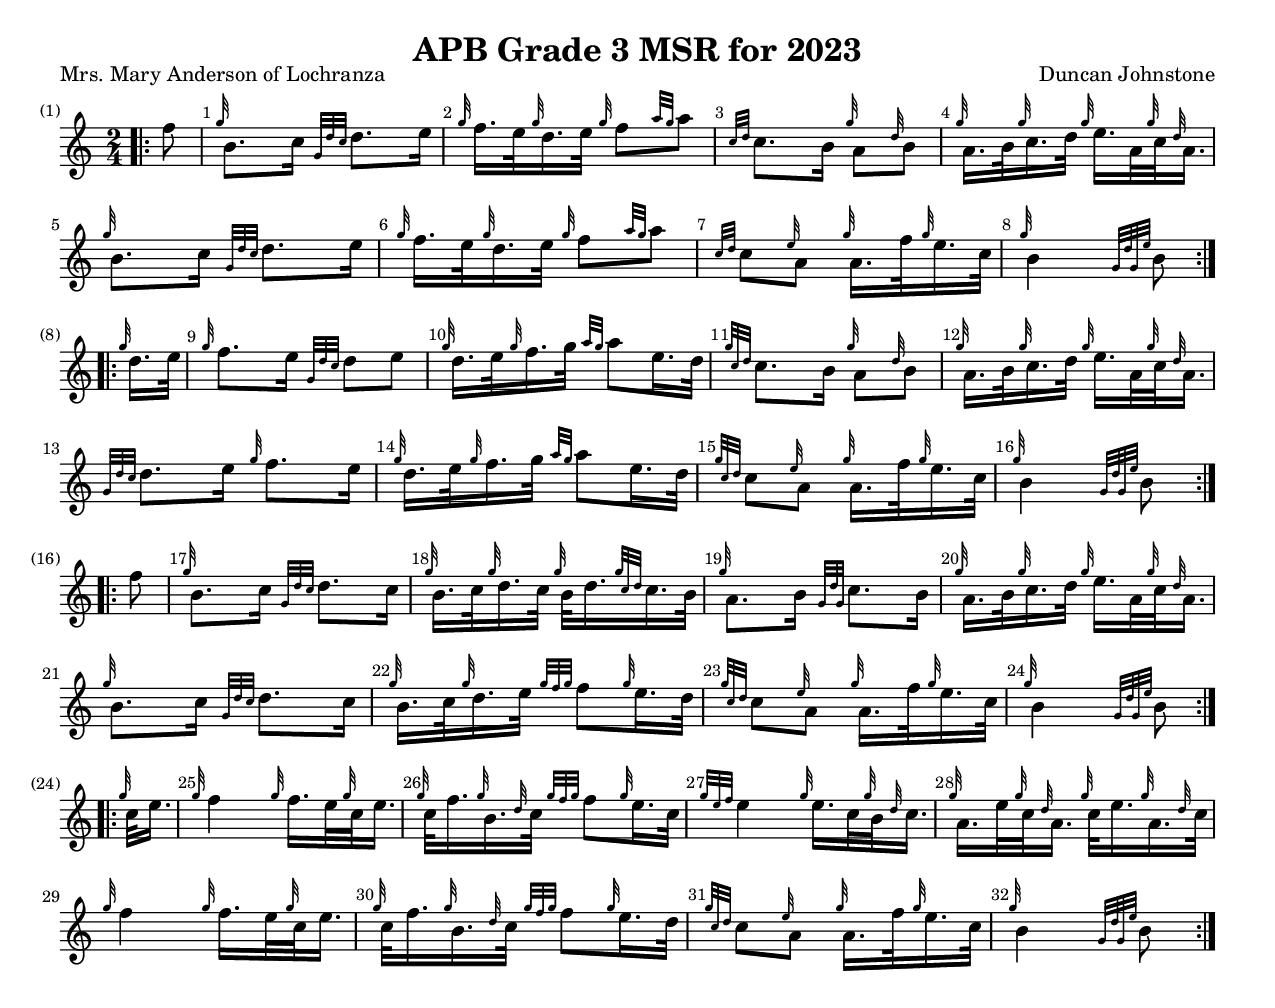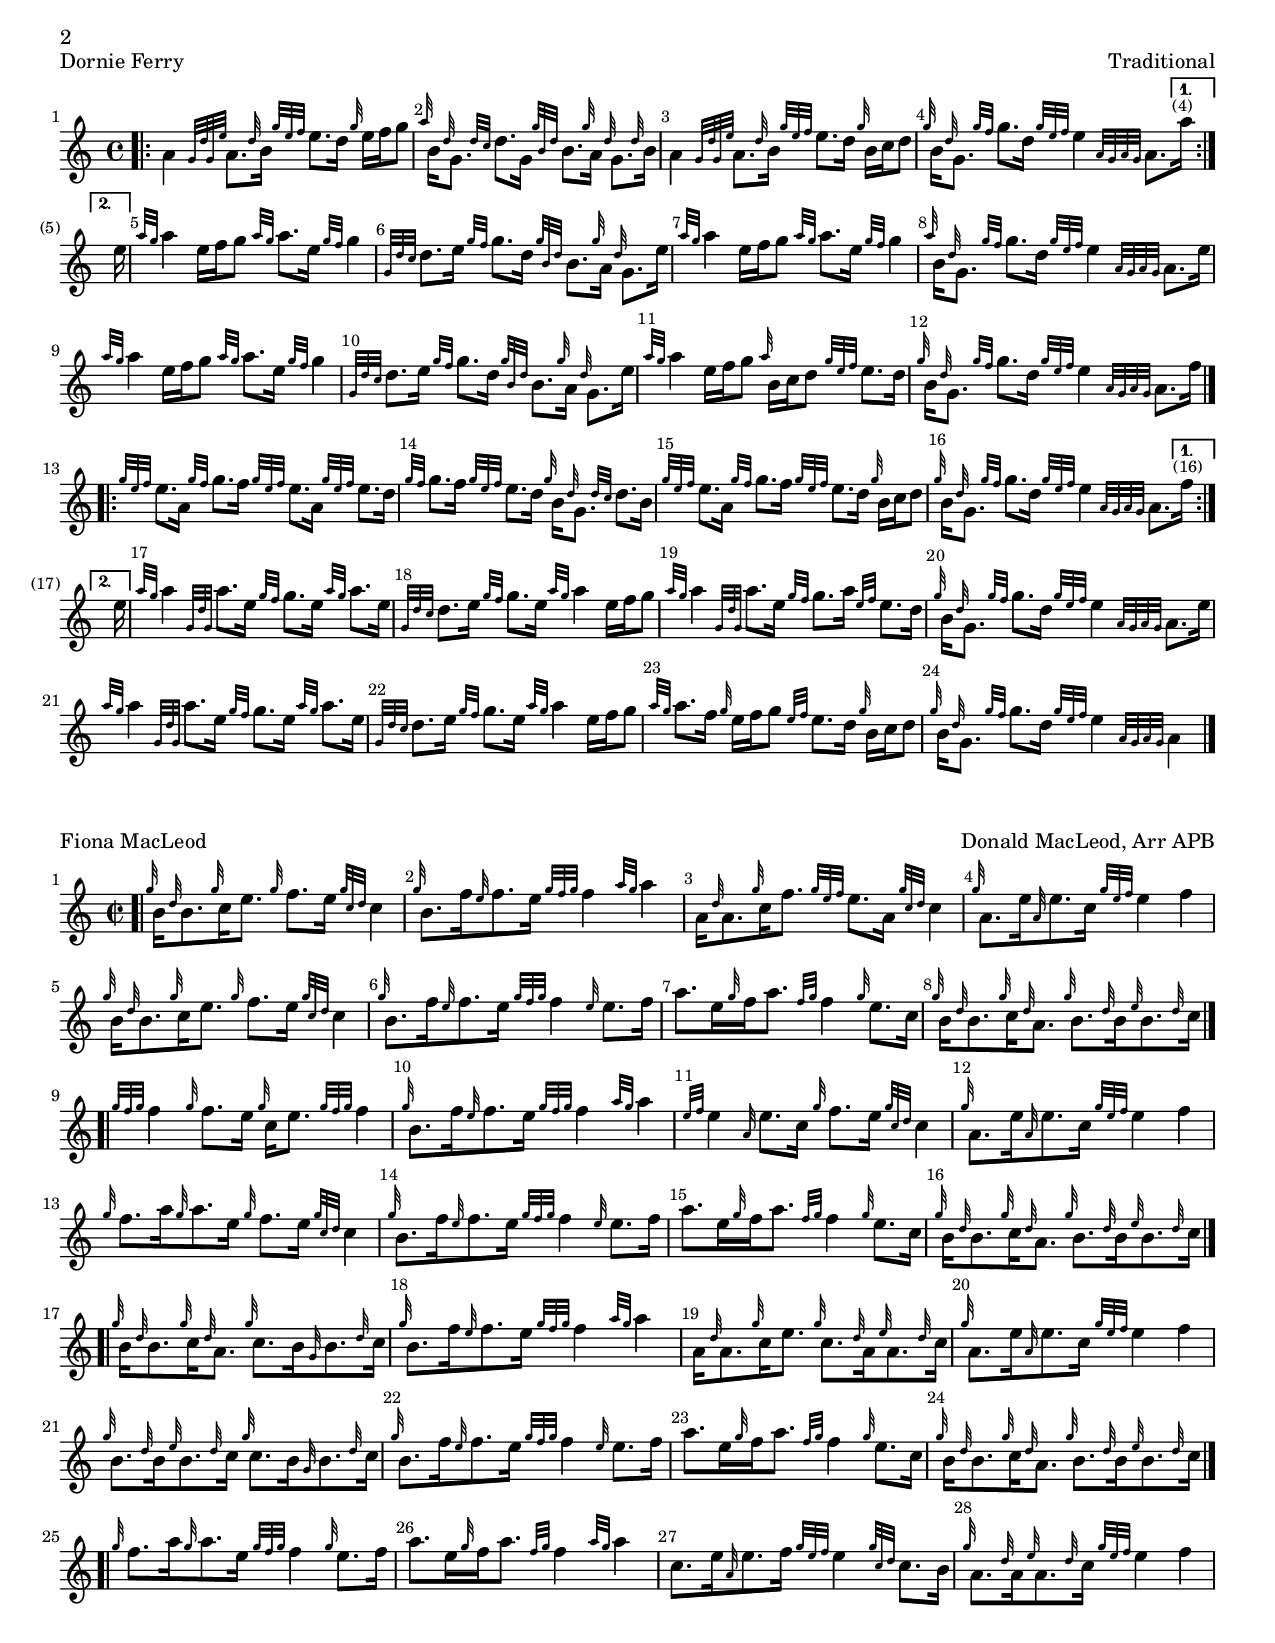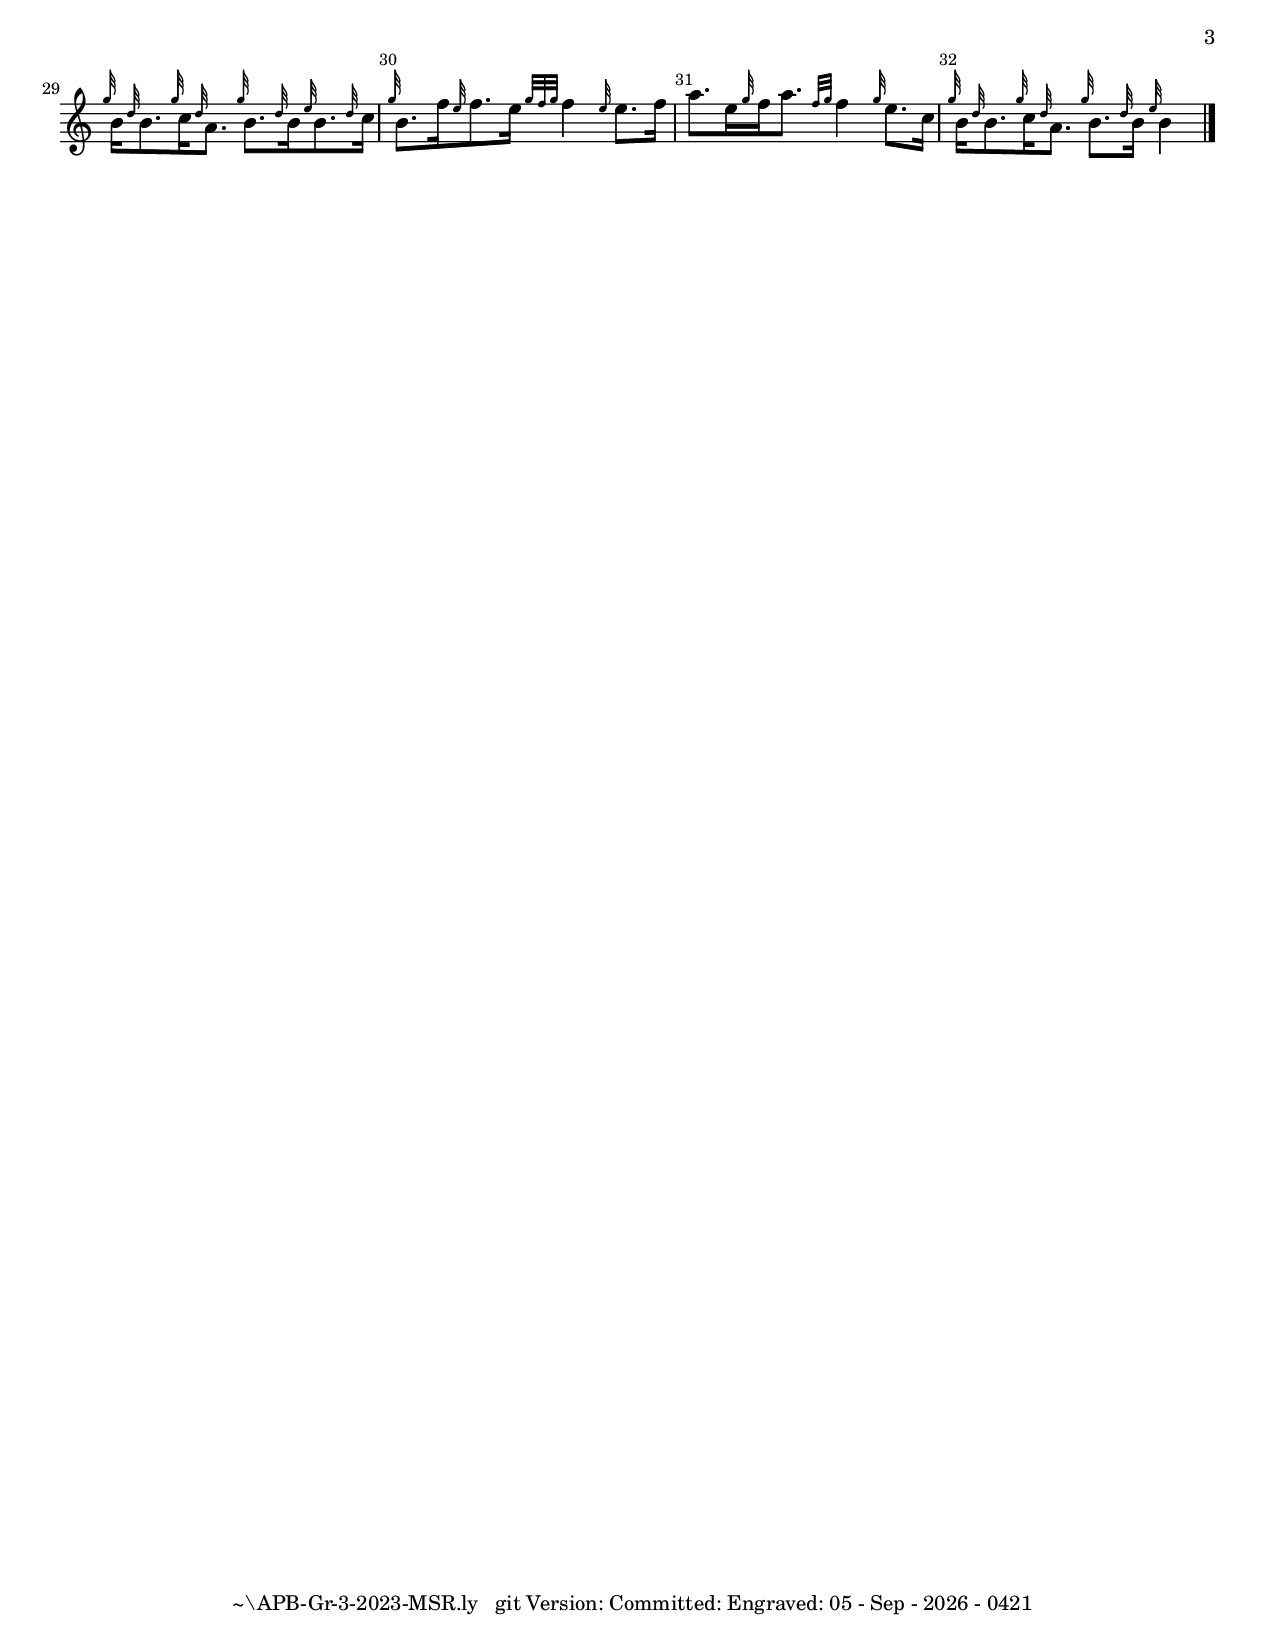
% Created 16 Nov 2018
\version "2.23.14"

filename = "~\APB-Gr-3-2023-MSR.ly"
tunesetVersion = "Version 1"
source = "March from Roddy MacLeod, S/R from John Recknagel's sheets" 
 
\include "bagpipe.ly" 
\include "../../../../../include/BWB_Bagpipe.ly"
\include "../../../../../include/score_settings.ly"
\include "../../../../../include/gitDefinitions.ily"
\version "2.23.14"

\include "bagpipe.ly"

filenameVoices = "~\APB-Gr-3-2023-MSR-Voices.ly" 


% **** formatting goodies below ****

#(define-bar-line "|.-b" "|." ".|" "|.") %This is for putting all parts in one score!
#(define-bar-line ":|.-b" ":|." ".|:" ":|.") 
#(define-bar-line ":|.-.|" ":|." ".|" "|." )    
#(define-bar-line "|.-.|:" "|." ".|:" "" ) 
% 

#(allow-volta-hook "||")
#(allow-volta-hook "|")

voltaTwo = \markup  { \hspace #20 \text \italic \fontsize #+5 { "2" }  }
voltaOne = \markup  { \hspace #1 \text \italic \fontsize #+5 { "1" }  }

% **** end formatting goodies ****

MrsMaryAndersonOfLochranza =
{
   \time 2/4
   \bar ".|:-|"
   \repeat volta 2 {
       \partial 8 * 1 f8 |
       \grg b8. [c16] \thrwd d8. [e16] |
       \grg f16.[e32 \grg d16. e32] \grg f8 [\dblA A8] |
       \hdblc c8. [b16] \grg a8 [\grd b8] |
       \grg a16. [b32 \grg c16. d32] \grg e16. [a32 \grg c32 \grd a16.] |
       \break
       \grg b8. [c16] \thrwd d8. [e16] |
       \grg f16.[e32 \grg d16. e32] \grg f8 [\dblA A8] |
       \hdblc c8 [\gre a8] \grg a16. [f32 \grg e16. c32] |
       \grg b4 \taor b8 | %\bar ":|.-.|"
       \break
   }
   \repeat volta 2 {
       \grg d16. [e32] |
       \grg f8. [e16] \thrwd d8 [e8]
       \grg d16.[ e32 \grg f16. g32] \dblA A8 [e16. d32] |
       \dblc c8. [b16] \grg a8 [\grd b8] |
       \grg a16. [b32 \grg c16. d32] \grg e16. [a32 \grg c32 \grd a16.] |
       \break
       \thrwd d8. [e16] \grg f8. [e16] |
       \grg d16.[ e32 \grg f16. g32] \dblA A8 [e16. d32] |
       \dblc c8 [\gre a8] \grg a16. [f32 \grg e16. c32] |
       \grg b4 \taor b8 | %\bar ":|.-.|"
       \break
   }
   \repeat volta 2{
       \partial 8 * 1 f8 |
       \grg b8. [c16] \thrwd d8. c16 |
       \grg b16. [c32 \grg d16. c32] \grg b32 [d16. \dblc c16. b32] |
       \grg a8. [b16] \grip c8. [b16] |
       \grg a16. [b32 \grg c16. d32] \grg e16. [a32 \grg c32 \grd a16.] |
       \break
       \grg b8. [c16] \thrwd d8. c16 |
       \grg b16. [c32 \grg d16. e32] \dblf f8 [\grg e16. d32] |
       \dblc c8 [\gre a8] \grg a16. [f32 \grg e16. c32] |
       \grg b4 \taor b8 %\bar ":|.-.|"
       \break
   }
   \repeat volta 2 {
       \partial 8 * 1 \grg c32 [e16.]
       \grg f4 \grg f16. [e32 \grg c32 e16.] |
       \grg c32 [f16. \grg b16. \grd c32]  \dblf f8 [\grg e16. c32] |
       \dble e4 \grg e16. [c32 \grg b32 \grd c16.] |
       \grg a16. [e32 \grg c32 \grd a16.] \grg c32 [e16. \grg a16. \grd c32] |
       \break
       \grg f4 \grg f16. [e32 \grg c32 e16.] |
       \grg c32 [f16. \grg b16. \grd c32]  \dblf f8 [\grg e16. d32] |
       \dblc c8 [\gre a8] \grg a16. [f32 \grg e16. c32] |
       \grg b4 \taor b8 |  %\bar ":|.-.|"
   }
}

%**************************************************************


DornieFerry = 
{ % first part 1 - line repeated
  \time 4/4
  \bar ".|:"
 %{ \repeat volta 2 {
                   % \set Timing.measurePosition = #(ly:make-moment -1 8) A8 |
                   a4 \taor a8. [ \grd b16]  \dble e8. [d16]  \grg  e16 [f16 g8] |
                   \grA b16 [ \grd G8. ] \Gthrwd d8. [ G16]  \dblb b8. [ \grg a16 ]  \grd G8. [ \grd b16 ] |
                   a4 \taor a8. [ \grd b16]  \dble e8. [d16]  \grg  b16 [c16 d8] | 
                   \grg b16 [ \grd G8. ] \dblg g8. [ d16] \dble e4 \birl a8. [ 
                   \set Score.repeatCommands = #(list (list 'volta voltaOne ) )  { A16] | }
                   \set Score.repeatCommands = #'((volta #f ))  \bar ":|.-.|"
                   \break
  } %}
 
 %
 % Use alternative ending instead of writing out each volta
 %
    \repeat volta 2 {
                   % \set Timing.measurePosition = #(ly:make-moment -1 8) A8 |
                   a4 \taor a8. [ \grd b16]  \dble e8. [d16]  \grg  e16 [f16 g8] |
                   \grA b16 [ \grd G8. ] \Gthrwd d8. [ G16]  \dblb b8. [ \grg a16 ]  \grd G8. [ \grd b16 ] |
                   a4 \taor a8. [ \grd b16]  \dble e8. [d16]  \grg  b16 [c16 d8] | 
                   \grg b16 [ \grd G8. ] \dblg g8. [ d16] \dble e4 \birl a8. [
    \alternative { 
                  \volta 1 { A16 ] \break}
                  \volta 2 { \set Timing.measurePosition = #(ly:make-moment -1 16) e16 | \bar "|" } 
                  
                 }                 
  }

  
  { % second part 2-lines - no repeat
   % \bar ".|"
                  %\set Timing.measurePosition = #(ly:make-moment -1 16) e16 |
                  \dblA A4 e16 [f16 g8]  \dblA A8. [ e16]  \hdblg g4 |
                  \thrwd d8. [ e16 ]  \hdblg g8. [ d16 ] \dblb b8. [ \grg a16 ] \grd G8. [ e16 ] |
                  \dblA A4 e16 [f16 g8] \dblA A8. [ e16]  \hdblg g4 |
                  \grA b16 [ \grd G8. ] \dblg g8. [ d16] \dble e4 \birl a8. [ e16]  |         
                  \break 
                  \dblA A4 e16 [f16 g8] \dblA A8. [ e16] \hdblg g4 |
                  \thrwd d8. [ e16 ]  \hdblg g8. [ d16 ] \dblb b8. [ \grg a16 ] \grd G8. [ e16 ] |
                  \dblA A4  e16 [f16 g8] \grA b16 [ c16 d8 ] \dble e8. [ d16]  |
                  \grg b16 [ \grd G8. ] \dblg g8. [ d16] \dble e4 \birl a8. [ f16 ] | \bar "|.-.|:"        
                  \break 
 }
 \repeat volta 2 {  % third part  1-line repeated
                  %\set Timing.measurePosition = #(ly:make-moment -1 16) f16 |
                  \dble e8. [ a16 ] \hdblg g8. [ f 16 ]  \dble e8. [ a16 ] \dble e8. [ d16 ] |
                  \hdblg g8. [ f16 ] \dble e8. [ d16 ]  \grg b16 [ \grd G8. ]  \Gthrwd d8. [ b16 ] |
                  \dble e8. [ a16 ] \hdblg g8. [ f 16 ] \dble e8. [d16]  \grg  b16 [c16 d8]  |    
                  \grg b16 [ \grd G8. ]   \dblg g8. [ d16] \dble e4 \birl a8. [
  \alternative {
                  { f16 ] \break }
                  { \set Timing.measurePosition = #(ly:make-moment -1 16 ) e16 |  \bar "|" } 
               }
 }
 
 { % fourth part - 2 - lines  no repeat
                   %\set Timing.measurePosition = #(ly:make-moment -1 16 ) e16 |
                   \dblA A4 \grip A8. [ e16]  \hdblg g8. [e16]  \dblA A8.  [ e16 ] |
                   \thrwd d8. [ e16 ]   \hdblg g8. [ e16 ]  \dblA A4  e16 [f16 g8]  |   
                   \dblA A4 \grip A8. [ e16]  \hdblg g8. [ A16 ]  \hdble e8. [ d16 ] |
                   \grg b16 [ \grd G8. ]   \dblg g8. [ d16] \dble e4 \birl a8. [e16]  | 
                   \break
                   \dblA A4 \grip A8. [ e16]  \hdblg g8. [e16]  \dblA A8.  [ e16 ] |
                   \thrwd d8. [ e16 ]   \hdblg g8. [ e16 ]  \dblA A4 e16 [f16 g8] |
                   \dblA A8. [ f16 ] \grg e16 [f16 g8]  \hdble e8. [ d16] \grg b16 [c16 d8] |
                   %\set Timing.measurePosition = #(ly:make-moment 1 16) 
                   \grg b16 [ \grd G8. ]   \dblg g8. [ d16] \dble e4 \birl a4 | \bar "|.-b"           
                   \break 
 }
}


LochCarron = 
{
  \reelTime
  \bar ".|-|"
                 % \set Timing.measurePosition = #(ly:make-moment -1 8) e8 |
                  \grg a8. [ \grd c16 \grg e8. d16 ]  \grg c16 [ \grd b8. ] \dblc c4 |
                  \grg e8. [ a16 \grg c16 \grd a8. ]  \grg b8. [\grd G16 \gre G8. \grd b16 ] |
                  \grg a8. [ b16 \grip c8. d16 ]  \grg e16 [ A8. ] \hdblc c4 |
                  \grg b16 [ d8. \gre G8. \grd b16 ] \dble e4 \grg a8. [ A16] |
                  \break 
                  \grg a8. [ \grd c16 \grg e8. d16 ]  \grg c16 [ \grd b8. ] \dblc c4 |
                  \grg e8. [ a16 \grg c16 \grd a8. ]  \grg b8. [\grd G16 \gre G8. \grd b16 ] |
                  \grg a8. [ b16 \grip c8. d16 ]  \grg e16 [ A8. ] \hdblc c4 |
                  \grg b16 [ d8. \gre G8. \grd b16 ] \dble e4 \grg a8. [ e16] | \bar "|.-b"
                  \break
                  \dblA A4 e8. [ f16 ] A8. [ e16 ] \dblc c4 |
                  \grg e8. [ a16 \grg c16 \grd a8. ]  \grg b8. [ \grd G16 \gre G8. \grd b16 ] | 
                  \dblA A4 e8. [ f16 ] A8. [ e16 ] \dblc c4 |                  
                  \grg b16 [ d8. \gre G8. \grd b16 ] \dble e4 \grg a8. [ e16] |  
                  \break
                  \dblA A4 e8. [ f16 ] A8. [ e16 ] \dblc c4 |
                  \grg e8. [ a16 \grg c16 \grd a8. ]  \grg b8. [ \grd G16 \gre G8. \grd b16 ] | 
                  \dblA A4 e8. [ f16 ] A8. [ e16 ] \dblc c4 |                  
                  \grg b16 [ d8. \gre G8. \grd b16 ] \dble e4 \grg a8. [ A16] | \bar "|.-b"
                  \break 
                  a16 [ \grd a8. ] \grg c16 [ \grd a8. ] \grg c16 [ \grd b8. \grg b16 \grd G8. ] |
                  \grg b16 [ d8. \gre G8. \grd b16 ]  \grg d8. [ G16 \grg d8. b16 ] |
                  \grg a16 [ \grd a8.] \grg c16 [ \grd a8. ] \grg c16 [ \grd b8. \grg b16 \grd G8. ] |
                  \grg b16 [ d8. \gre G8. \grd b16 ] \dble e4 \grg a8. [ A16] |
                  \break
                  a16 [ \grd a8. ] \grg c16 [ \grd a8. ] \grg c16 [ \grd b8. \grg b16 \grd G8. ] |
                  \grg b16 [ d8. \gre G8. \grd b16 ]  \grg d8. [ G16 \grg d8. b16 ] |
                  \grg a16 [ \grd a8. ] \grg c16 [ \grd a8. ] \grg c16 [ \grd b8. \grg b16 \grd G8. ] |
                  \grg b16 [ d8. \gre G8. \grd b16 ] \dble e4 \grg a8. [ \grd b16] | \bar "|." 
                  \break
 \repeat volta 2 {
 \bar ".|:-|"
                  \grg a8. [ A16 g8. f16] \grg e8. [ a16 \grg c16 \grd a8. ]|
                  \grg a16 [ A8. c16 \grd a8. ] \grg b8. [ \grd G16  \gre G8. \grd b16 ] |
                  \grg a8. [ A16 g8. f16 ] \grg e8. [ f16 A8. c16 ] |
                  \grg b16 [ d8. \gre G8. \grd b16 ] \dble e4 
 }
 \alternative {
                { 
                  \grg a8. [ \grd b16] | 
                }
                { \grg a4 
                  \break
                }
 }
}
FionaMacLeod =
{
  \reelTime
  \bar ".|-|"
  \grg b16 [\grd b8. \grg c16 e8.] \grg f8. [e16] \dblc c4 |
  \grg b8. [f16 \gre f8. e16] \dblf f4 \dblA A4 |
  a16 [\grd a8. \grg c16 f8.] \dble e8. [a16] \dblc c4 |
  \grg a8. [e16 \gra e8. c16] \dble e4 f4 |
  \break
  \grg b16 [\grd b8. \grg c16 e8.] \grg f8. [e16] \dblc c4 |
  \grg b8. [f16 \gre f8. e16] \dblf f4 \gre e8. [f16] |
  A8. [e16 \grg f16 A8.] \hdblf f4 \grg e8. [c16] |
  \grg b16 [\grd b8. \grg c16 \grd a8.] \grg b8. [\grd b16 \gre b8. \grd c16] \bar "|.-b"
  \break
  
  \dblf f4 \grg f8. [e16] \grg c16 [e8.] \dblf f4 |
  \grg b8. [f16 \gre f8. e16] \dblf f4 \dblA A4 |
  \hdble e4 \gra e8. [c16] \grg f8. [e16] \dblc c4 |
  \grg a8. [e16 \gra e8. c16] \dble e4 f4 |
  \break
  \grg f8. [A16 \grg A8. e16] \grg f8. [e16] \dblc c4 |
  \grg b8. [f16 \gre f8. e16] \dblf f4 \gre e8. [f16] |
  A8. [e16 \grg f16 A8.] \hdblf f4 \grg e8. [c16] |
  \grg b16 [\grd b8. \grg c16 \grd a8.] \grg b8. [\grd b16 \gre b8. \grd c16] \bar "|.-b"
  \break
  
  \grg b16 [\grd b8. \grg c16 \grd a8.] \grg c8. [b16 \grG b8. \grd c16] |
  \grg b8. [f16 \gre f8. e16] \dblf f4 \dblA A4 |
  a16 [\grd a8. \grg c16 e8.] \grg c8. [\grd a16 \gre a8. \grd c16]|
  \grg a8. [e16 \gra e8. c16] \dble e4 f4 |
  \break
  \grg b8. [\grd b16 \gre b8. \grd c16] \grg c8. [b16 \grG b8. \grd c16] |
  \grg b8. [f16 \gre f8. e16] \dblf f4 \gre e8. [f16] |
  A8. [e16 \grg f16 A8.] \hdblf f4 \grg e8. [c16] |
  \grg b16 [\grd b8. \grg c16 \grd a8.] \grg b8. [\grd b16 \gre b8. \grd c16] \bar "|.-b"
  \break
  
  \grg f8. [A16 \grg A8. e16] \dblf f4 \grg e8. [f16] |
  A8. [e16 \grg f16 A8.] \hdblf f4 \dblA A4 |
  c8. [e16 \gra e8. f16] \dble e4 \dblc c8. [b16] |
  \grg a8. [\grd a16 \gre a8. \grd c16] \dble e4 f4 |
  \break
  \grg b16 [\grd b8. \grg c16 \grd a8.] \grg b8. [\grd b16 \gre b8. \grd c16] |
  \grg b8. [f16 \gre f8. e16] \dblf f4 \gre e8. [f16] |
  A8. [e16 \grg f16 A8.] \hdblf f4 \grg e8. [c16] |
  \grg b16 [\grd b8. \grg c16 \grd a8.] \grg b8. [\grd b16] \gre b4 \bar "|.-b"
}


\header { 
          title = "APB Grade 3 MSR for 2023"
          composer = ""
          arranger = ""
          meter = "" 
          %tagline = \markup { \filename  " " \source " "  git Version: \gitCommitish  Committed: \gitDateTime
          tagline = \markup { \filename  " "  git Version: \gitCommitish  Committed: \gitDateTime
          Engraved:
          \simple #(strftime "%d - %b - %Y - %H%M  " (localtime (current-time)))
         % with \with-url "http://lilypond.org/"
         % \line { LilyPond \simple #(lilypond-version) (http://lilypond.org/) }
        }    
}
 


%
% No need to include the \paper or \layout variables as they are 
% defined in the "score_settings.ly" file. 
%

%
% global definitions are in the BWB_Bagpipe.ly file. 
%

\paper {
          #(set-paper-size "letter" 'portrait)         
       }

ScoreLayout = \layout {
                        indent = 0
                        %	\context { \Score \remove "Bar_number_engraver"}
                        ragged-right = ##f
                        ragged-last = ##f
                        \context { 
                          \Score 
                          \override SpacingSpanner.common-shortest-duration = #(ly:make-moment 1 8)
                        }
                         \context {
                           \Voice
                           \consists "Horizontal_bracket_engraver"
                         }
}
% **** formatting goodies below ****

#(define-bar-line "|.-b" "|." ".|" "|.") %This is for putting all parts in one score!
#(define-bar-line ":|.-b" ":|." ".|:" ":|.") 
#(define-bar-line ":|.-.|" ":|." ".|" "|." )    
#(define-bar-line "|.-.|:" "|." ".|:" "" ) 
% 
\paper 	{
 	#(set-paper-size "letter" 'portrait)
        }

#(allow-volta-hook "||")
#(allow-volta-hook "|")

voltaTwo = \markup  { \hspace #20 \text \italic \fontsize #+5 { "2" }  }
voltaOne = \markup  { \hspace #20 \text \italic \fontsize #+5 { "1" }  }

% **** end formatting goodies ****


#(set-global-staff-size 18)

\book{
  \bookOutputName "./APB-Gr-3-2023-MSR_b"
\score {
        
	\new GrandStaff <<
		\new Staff = "GHB" <<
			\new Voice {
				\global	
				\MrsMaryAndersonOfLochranza   
			}
		>>		
	>>
        \header { piece = "Mrs. Mary Anderson of Lochranza" 
                  opus = "Duncan Johnstone"          
                }
        \layout { \ScoreLayout }
}

\pageBreak

\score {
	\new GrandStaff <<
		\new Staff = "GHB" <<
			\new Voice {
				\global
				\defaultTimeSignature
				\DornieFerry
			}
		>>
	>>
                \header { piece = "Dornie Ferry" 
                          opus = "Traditional" }
                \layout { \ScoreLayout }
}


\score {
	\new GrandStaff <<		
		\new Staff = "GHB" <<
			\new Voice {
				\global
				\defaultTimeSignature
				\FionaMacLeod
			}
		>>
	>>
                \header { piece = "Fiona MacLeod" opus = "Donald MacLeod, Arr APB"}
                \layout { \ScoreLayout }
       }
}




